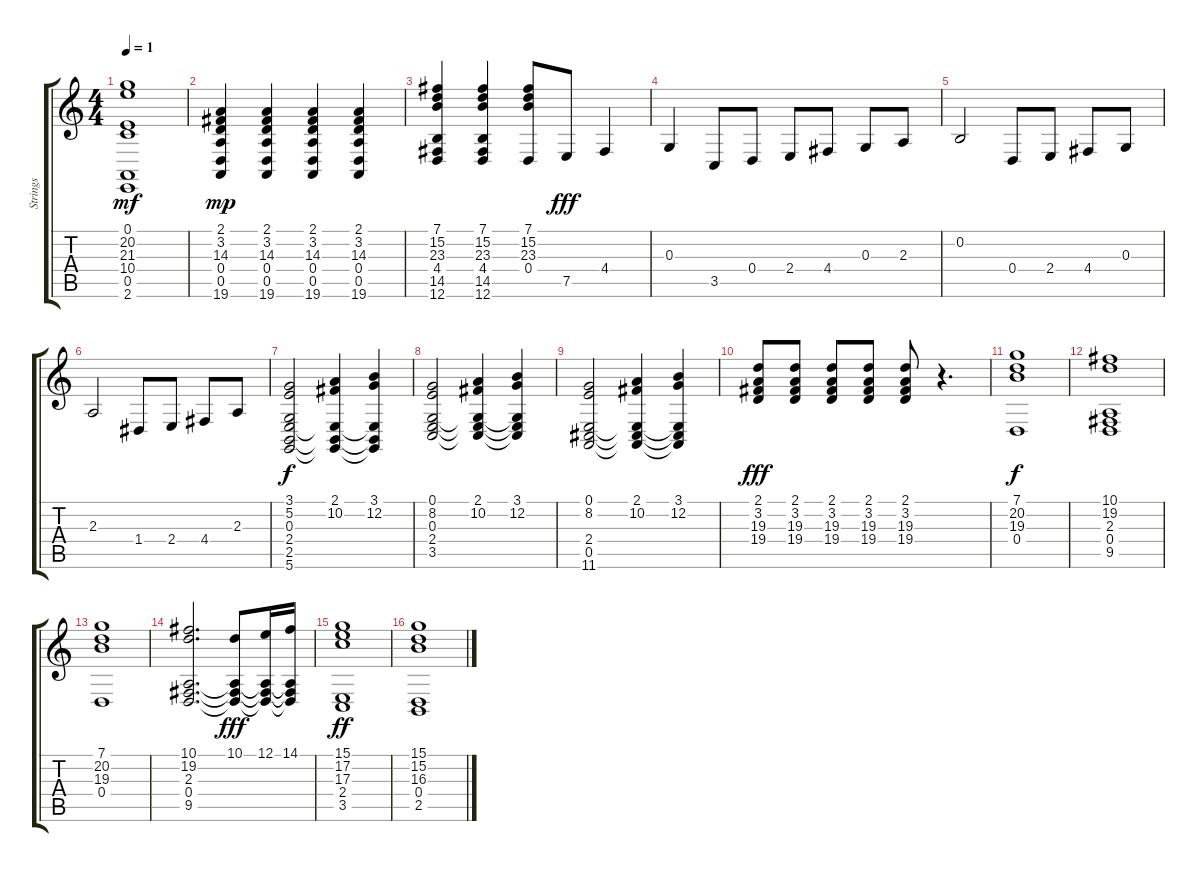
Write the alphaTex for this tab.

\track ("Strings" "Strings") {instrument stringensemble1}
\staff {score tabs}
\tuning (E4 B3 G3 D3 A2 D2) {hide}
\ts (4 4)
\tempo 1
\clef g2
\ks c
(0.1 20.2 21.3 10.4 0.5 2.6).1{dy mf} |
(2.1 3.2 14.3 0.4 0.5 19.6).4{dy mp} (2.1 3.2 14.3 0.4 0.5 19.6).4 (2.1 3.2 14.3 0.4 0.5 19.6).4 (2.1 3.2 14.3 0.4 0.5 19.6).4 |
(7.1 15.2 23.3 4.4 14.5 12.6).4 (7.1 15.2 23.3 4.4 14.5 12.6).4 (7.1 15.2 23.3 0.4).8 7.5.8{dy fff} 4.4.4 |
0.3.4 3.5.8 0.4.8 2.4.8 4.4.8 0.3.8 2.3.8 |
0.2.2 0.4.8 2.4.8 4.4.8 0.3.8 |
2.3.2 1.4.8 2.4.8 4.4.8 2.3.8 |
(3.1 5.2 0.3 2.4 2.5 5.6).2{dy f} (2.1 10.2 2.4{t} 2.5{t} 5.6{t}).4 (3.1 12.2 2.4{t} 2.5{t} 5.6{t}).4 |
(0.1 8.2 0.3 2.4 3.5).2 (2.1 10.2 0.3{t} 2.4{t} 3.5{t}).4 (3.1 12.2 0.3{t} 2.4{t} 3.5{t}).4 |
(0.1 8.2 2.4 0.5 11.6).2 (2.1 10.2 2.4{t} 0.5{t} 11.6{t}).4 (3.1 12.2 2.4{t} 0.5{t} 11.6{t}).4 |
(2.1 3.2 19.3 19.4).8{dy fff} (2.1 3.2 19.3 19.4).8 (2.1 3.2 19.3 19.4).8 (2.1 3.2 19.3 19.4).8 (2.1 3.2 19.3 19.4).8 r.4{d} |
(7.1 20.2 19.3 0.4).1{dy f} |
(10.1 19.2 2.3 0.4 9.5).1 |
(7.1 20.2 19.3 0.4).1 |
(10.1 19.2 2.3 0.4 9.5).2{d} (10.1 2.3{t} 0.4{t} 9.5{t}).8{dy fff} (12.1 2.3{t} 0.4{t} 9.5{t}).16 (14.1 2.3{t} 0.4{t} 9.5{t}).16 |
(15.1 17.2 17.3 2.4 3.5).1{dy ff} |
(15.1 15.2 16.3 0.4 2.5).1
